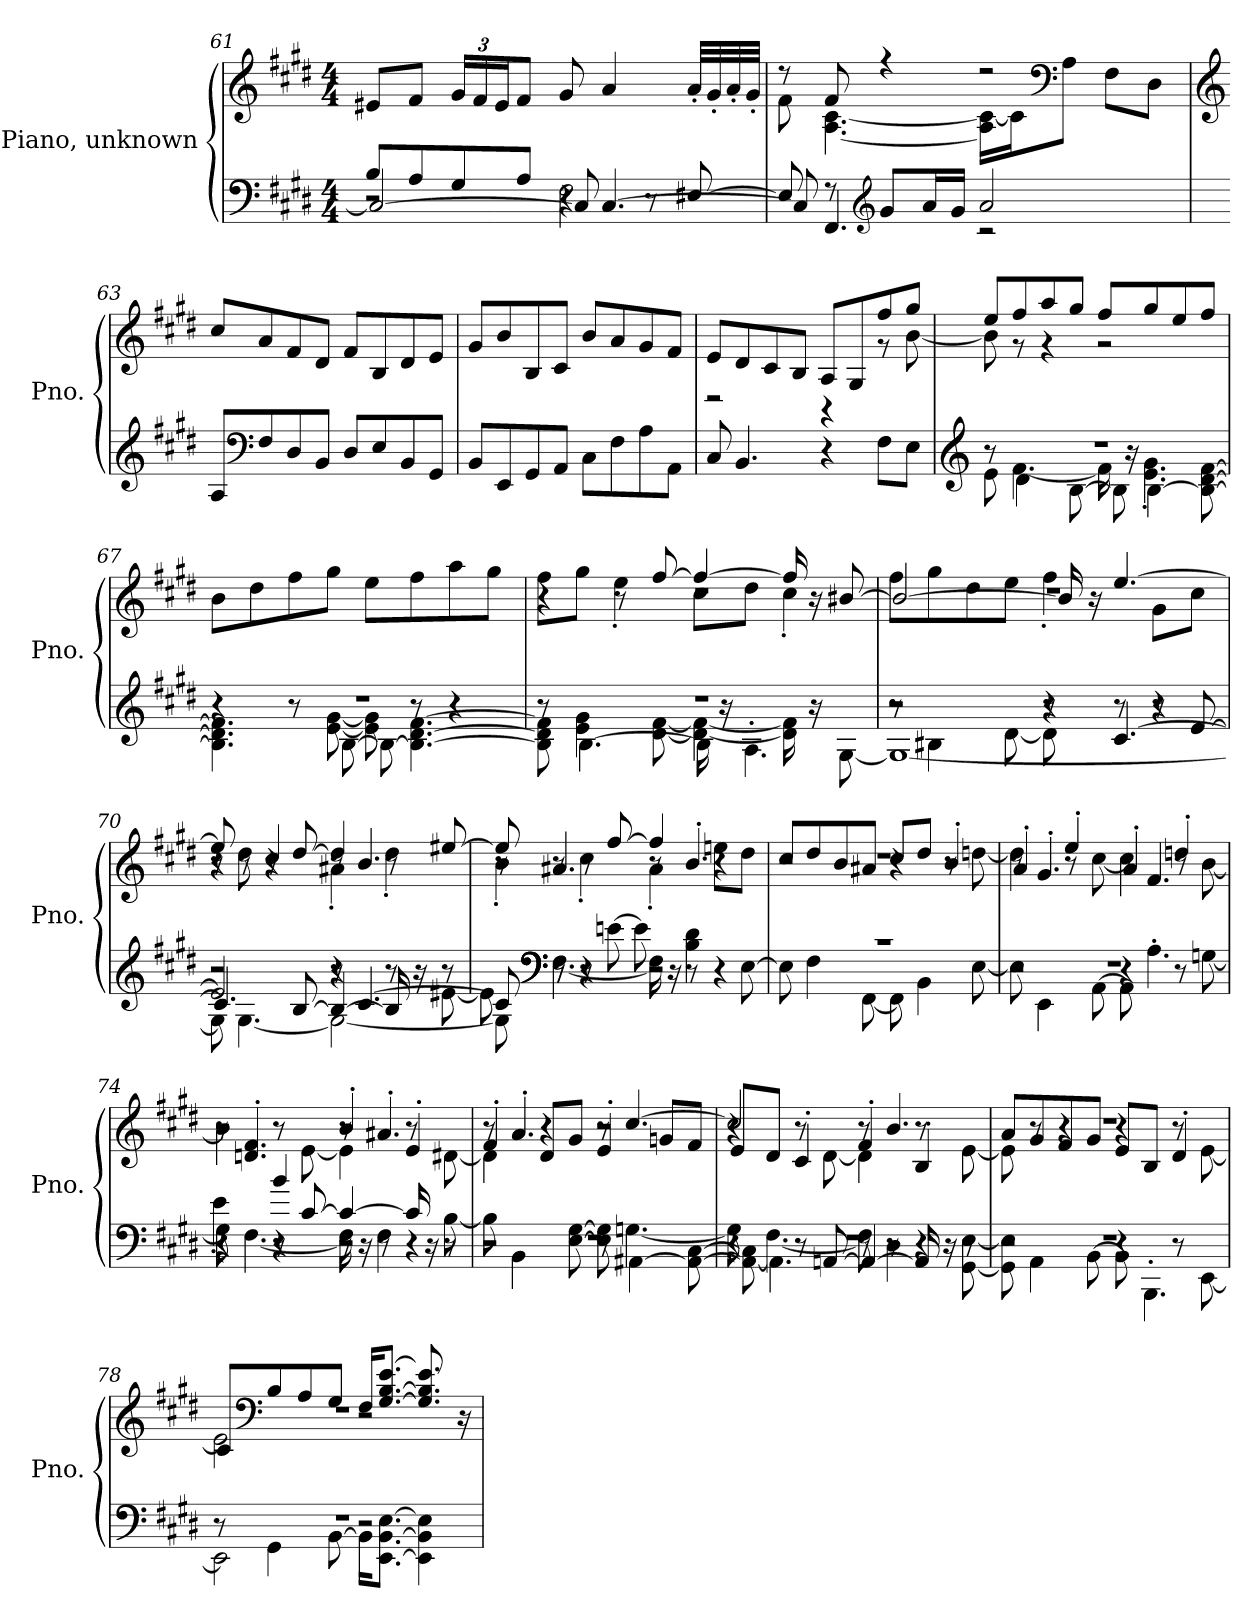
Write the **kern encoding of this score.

**kern	**kern
*part1	*part1
*staff2	*staff1
*I"Piano, unknown	*
*I'Pno.	*
*clefF4	*clefG2
*k[f#c#g#d#]	*k[f#c#g#d#]
*M4/4	*M4/4
=61	=61
*^	*
*	*^	*
8B/L	2r	2C#/_	8e#X/L
8A/	.	.	8f#/J
*	*	*	*Xbrackettup
8G#/	.	.	24g#/LL
.	.	.	24f#/
.	.	.	24e#/J
8A/J	.	.	8f#/J
4r	2F#\	8C#/]	8g#/
.	.	[4.C#/	4a/
8r	.	.	.
[8E#X/	.	.	32a'/LLL
.	.	.	32g#'/
.	.	.	32a'/
.	.	.	32g#'/JJJ
*	*v	*v	*
!!LO:LB:g=z
=62	=62	=62
*	*	*^
8E#/]	8C#/]	8r	8f#\
8r	4.FF#/	8f#/	[4.A\ [4.c#\
*clefG2	*	*	*
8g#/L	.	4r	.
16a/L	.	.	.
16g#/JJ	.	.	.
2a/	2r	2r	16A\] 16c#\_LL
.	.	.	16c#\J]
*	*	*clefF4	*
.	.	.	8A\J
.	.	.	8F#\L
.	.	.	8D#\J
*v	*v	*	*
*	*v	*v
=63	=63
*	*clefG2
8A/L	8cc#/L
*clefF4	*
8F#/	8a/
8D#/	8f#/
8BB/J	8d#/J
8D#/L	8f#/L
8E/	8B/
8BB/	8d#/
8GG#/J	8e/J
=64	=64
8BB/L	8g#/L
8EE/	8b/
8GG#/	8B/
8AA/J	8c#/J
8C#\L	8b/L
8F#\	8a/
8A\	8g#/
8AA\J	8f#/J
!!LO:LB:g=z
=65	=65
*	*^
8C#/	8e/L	2r
4.BB/	8d#/	.
.	8c#/	.
.	8B/J	.
4r	8A/L	4r
.	8G#/	.
8F#\L	8ff#/	8r
8E\J	8gg#/J	[8b\
=66	=66	=66
*clefG2	*	*
*^	*	*
*	*^	*	*
1r	8r	8e\	8ee/L	8b\]
.	[4.f#\	4d#\	8ff#/	8r
.	.	.	8aa/	4r
.	.	[8B\	8gg#/J	.
.	16f#\]	8B\]	8ff#/L	2r
.	16r	.	.	.
.	4.e\' 4.g#\'	[4B\	8gg#/	.
.	.	.	8ee/	.
.	.	8B\_ [8d#\ [8f#\	8ff#/J	.
*	*	*	*v	*v
=67	=67	=67	=67
1r	4r	4.B\] 4.d#\] 4.f#\]	8b\L
.	.	.	8dd#\
.	8r	.	8ff#\
.	[8e\ [8g#\	[8B\	8gg#\J
.	8e\] 8g#\]	8B\_	8ee\L
.	8r	4.B\_ [4.d#\ [4.f#\	8ff#\
.	4r	.	8aa\
.	.	.	8gg#\J
!!LO:LB:g=z
=68	=68	=68	=68
*	*	*	*^
*	*	*	*	*^
1r	8r	8B\] 8d#\] 8f#\]	1r	8ff#\L	4r
.	4e\ 4g#\	[4.B\	.	8gg#\J	.
.	.	.	.	4ee'\	8r
.	[8d#\ [8f#\	.	.	.	[8ff#/
.	4d#\_ 4f#\_	16B\]	.	8cc#\L	4ff#/_
.	.	16r	.	.	.
.	.	4.A'\	.	8dd#\J	.
.	16d#\] 16f#\]	.	.	4cc#'\	16ff#/]
.	16r	.	.	.	16r
.	[8G#\	.	.	.	[8b#X/
=69	=69	=69	=69	=69	=69
*	*	*^	*	*	*
2r	1G#_	2r	8r	1r	8ff#\L	2b#/_
.	.	.	4B#X\	.	8gg#\	.
.	.	.	.	.	8dd#\	.
.	.	.	[8d#\	.	8ee\J	.
4r	.	8r	8d#\]	.	4ff#'\	16b#/]
.	.	.	.	.	.	16r
.	.	[4.c#/	8r	.	.	[4.ee/
8r	.	.	4r	.	8g#\L	.
[8e/	.	.	.	.	8cc#\J	.
=70	=70	=70	=70	=70	=70	=70
2e/]	8G#\]	4.c#/]	2r	4r	8r	8ee/]
.	[4.G#\	.	.	.	8dd#\	8r
.	.	.	.	8r	4r	4cc#/
.	.	[8B/	.	[8dd#/	.	.
8r	2G#\_	4B/_	4r	4dd#/]	4a#X'\	8r
[4.c#/	.	.	.	.	.	4.b/
.	.	16B/]	8r	8r	4dd#'\	.
.	.	16r	.	.	.	.
.	.	8r	[8e#X\	[8ee#X/	.	.
*	*	*v	*v	*	*	*
!!LO:LB:g=z	!!	!!
=71	=71	=71	=71	=71	=71
8c#/]	8G#\]	8e#\]	8ee#/]	4b'\	8r
*clefF4	*	*	*	*	*
8r	[4.F#\	8r	8r	.	4.a#X/
4r	.	8r	8r	4cc#'\	.
.	.	[8en\	[8ff#/	.	.
2r	16F#\]	8e\]	4ff#/]	4a#'\	8r
.	16r	.	.	.	.
.	8r	4B\ 4d#\	.	.	4.b'/
.	4r	.	4r	8een\L	.
.	.	[8E\	.	8dd#\J	.
*	*v	*v	*	*	*
=72	=72	=72	=72	=72
1r	8E\]	1r	2r	8cc#/L
.	4F#\	.	.	8dd#/
.	.	.	.	8b/
.	[8FF#\	.	.	8a#X/J
.	8FF#\]	.	4r	8cc#/L
.	4BB\	.	.	8dd#/J
.	.	.	8r	4b'/
.	[8E\	.	[8ddn\	.
=73	=73	=73	=73	=73
*	*^	*	*	*
1r	2r	8E\]	8r	4dd\]	4a'/
.	.	4EE\	4.g#'/	.	.
.	.	.	.	8r	4ee'/
.	.	[8AA\	.	[8cc#\	.
.	4r	8AA\]	8r	4cc#\]	4a'/
.	.	4.A'\	4.f#/	.	.
.	8r	.	.	8r	4ddn'/
.	[8Gn\	.	.	[8b\	.
!!LO:PB:g=z	!!	!!
=74	=74	=74	=74	=74	=74
*	*	*^	*	*	*
4r	8G\]	4r	4e'\	2r	4b\]	8r
.	[4.F#\	.	.	.	.	4.dn/' 4.f#/'
8r	.	4b/	4r	.	8r	.
[8c#/	.	.	.	.	[8e\	.
4c#/_	16F#\]	2r	8r	8r	4e\]	4b'/
.	16r	.	.	.	.	.
.	8r	.	4F#\	4.a#X'/	.	.
16c#/]	4r	.	.	.	8r	4e'/
16r	.	.	.	.	.	.
8r	.	.	[8B\	.	[8d#X\	.
*	*	*v	*v	*	*	*
=75	=75	=75	=75	=75	=75
1r	2r	8B\]	8r	4d#\]	4f#'/
.	.	4BB\	4.a'/	.	.
.	.	.	.	4r	8d#/L
.	.	[8E\ [8G#\	.	.	8g#/J
.	8r	8E\] 8G#\]	8r	2r	4e'/
.	[4.Gn\	[4AA#X\	[4.cc#/	.	.
.	.	.	.	.	8gn/L
.	.	8AA#\_ [8C#\	.	.	8f#/J
=76	=76	=76	=76	=76	=76
*	*	*^	*	*	*
1r	8G\]	4r	8AA#\_ 8C#\]	2cc#/]	4r	8e/L
.	[4.F#\	.	4.AA#\]	.	.	8d#/J
.	.	8r	.	.	8r	4c#'/
.	.	[8AAn/	.	.	[8d#\	.
.	8F#\]	4AA/_	8r	8r	4d#\]	4f#'/
.	8r	.	4D#\	4.b/	.	.
.	4r	16AA/]	.	.	8r	4B'/
.	.	16r	.	.	.	.
.	.	8r	[8GG#\ [8E\	.	[8e\	.
*	*	*v	*v	*	*	*
!!LO:LB:g=z	!!	!!
=77	=77	=77	=77	=77	=77
1r	2r	8GG#\] 8E\]	1r	8e\]	8a/L
.	.	4AA\	.	8r	8g#/
.	.	.	.	4r	8f#/
.	.	[8BB\	.	.	8g#/J
.	4r	8BB\]	.	4r	8e/L
.	.	4.BBB'\	.	.	8B/J
.	8r	.	.	8r	4d#'/
.	[8EE\	.	.	[8e\	.
=78	=78	=78	=78	=78	=78
1r	2EE\]	8r	1r	2e\]	8c#/L
*	*	*	*clefF4	*	*
.	.	4GG#\	.	.	8B/
.	.	.	.	.	8A/
.	.	[8BB\	.	.	8G#/J
.	2r	16BB\KL]	.	2r	16F#/KL
.	.	[8.EE\ [8.BB\ [8.E\J	.	.	[8.G#/ [8.B/ [8.e/J
.	.	4EE\] 4BB\] 4E\]	.	.	8.G#/] 8.B/] 8.e/]
.	.	.	.	.	16r
*v	*v	*v	*	*	*
*	*v	*v	*v
=	=
*-	*-
